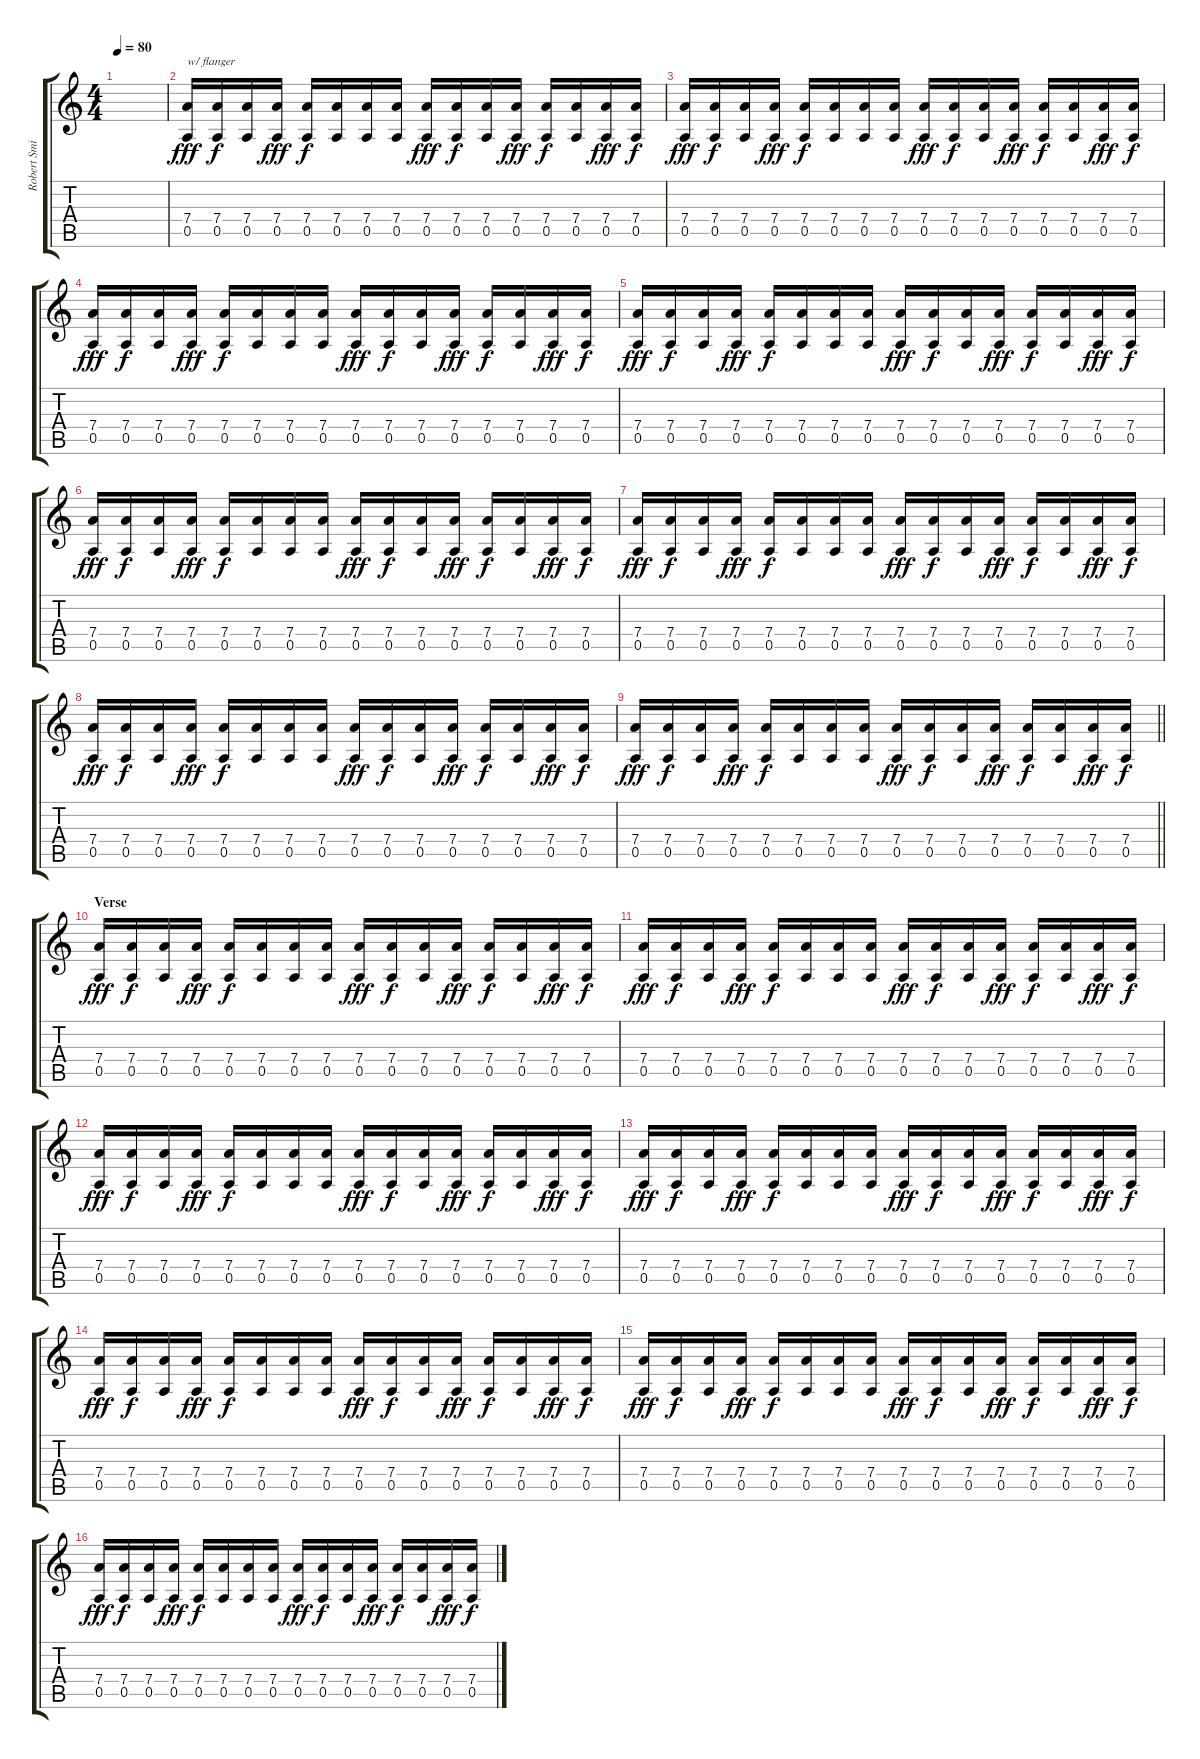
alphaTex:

\track ("Robert Smith 2" "Robert Smi") {instrument electricguitarclean}
\staff {score tabs}
\tuning (E4 B3 G3 D3 A2 E2) {hide}
\ts (4 4)
\tempo 80
\clef g2
\ks c
|
(7.4 0.5).16{txt "w/ flanger" dy fff} (7.4 0.5).16{dy f} (7.4 0.5).16 (7.4 0.5).16{dy fff} (7.4 0.5).16{dy f} (7.4 0.5).16 (7.4 0.5).16 (7.4 0.5).16 (7.4 0.5).16{dy fff} (7.4 0.5).16{dy f} (7.4 0.5).16 (7.4 0.5).16{dy fff} (7.4 0.5).16{dy f} (7.4 0.5).16 (7.4 0.5).16{dy fff} (7.4 0.5).16{dy f} |
(7.4 0.5).16{dy fff} (7.4 0.5).16{dy f} (7.4 0.5).16 (7.4 0.5).16{dy fff} (7.4 0.5).16{dy f} (7.4 0.5).16 (7.4 0.5).16 (7.4 0.5).16 (7.4 0.5).16{dy fff} (7.4 0.5).16{dy f} (7.4 0.5).16 (7.4 0.5).16{dy fff} (7.4 0.5).16{dy f} (7.4 0.5).16 (7.4 0.5).16{dy fff} (7.4 0.5).16{dy f} |
(7.4 0.5).16{dy fff} (7.4 0.5).16{dy f} (7.4 0.5).16 (7.4 0.5).16{dy fff} (7.4 0.5).16{dy f} (7.4 0.5).16 (7.4 0.5).16 (7.4 0.5).16 (7.4 0.5).16{dy fff} (7.4 0.5).16{dy f} (7.4 0.5).16 (7.4 0.5).16{dy fff} (7.4 0.5).16{dy f} (7.4 0.5).16 (7.4 0.5).16{dy fff} (7.4 0.5).16{dy f} |
(7.4 0.5).16{dy fff} (7.4 0.5).16{dy f} (7.4 0.5).16 (7.4 0.5).16{dy fff} (7.4 0.5).16{dy f} (7.4 0.5).16 (7.4 0.5).16 (7.4 0.5).16 (7.4 0.5).16{dy fff} (7.4 0.5).16{dy f} (7.4 0.5).16 (7.4 0.5).16{dy fff} (7.4 0.5).16{dy f} (7.4 0.5).16 (7.4 0.5).16{dy fff} (7.4 0.5).16{dy f} |
(7.4 0.5).16{dy fff} (7.4 0.5).16{dy f} (7.4 0.5).16 (7.4 0.5).16{dy fff} (7.4 0.5).16{dy f} (7.4 0.5).16 (7.4 0.5).16 (7.4 0.5).16 (7.4 0.5).16{dy fff} (7.4 0.5).16{dy f} (7.4 0.5).16 (7.4 0.5).16{dy fff} (7.4 0.5).16{dy f} (7.4 0.5).16 (7.4 0.5).16{dy fff} (7.4 0.5).16{dy f} |
(7.4 0.5).16{dy fff} (7.4 0.5).16{dy f} (7.4 0.5).16 (7.4 0.5).16{dy fff} (7.4 0.5).16{dy f} (7.4 0.5).16 (7.4 0.5).16 (7.4 0.5).16 (7.4 0.5).16{dy fff} (7.4 0.5).16{dy f} (7.4 0.5).16 (7.4 0.5).16{dy fff} (7.4 0.5).16{dy f} (7.4 0.5).16 (7.4 0.5).16{dy fff} (7.4 0.5).16{dy f} |
(7.4 0.5).16{dy fff} (7.4 0.5).16{dy f} (7.4 0.5).16 (7.4 0.5).16{dy fff} (7.4 0.5).16{dy f} (7.4 0.5).16 (7.4 0.5).16 (7.4 0.5).16 (7.4 0.5).16{dy fff} (7.4 0.5).16{dy f} (7.4 0.5).16 (7.4 0.5).16{dy fff} (7.4 0.5).16{dy f} (7.4 0.5).16 (7.4 0.5).16{dy fff} (7.4 0.5).16{dy f} |
\barLineRight lightlight
(7.4 0.5).16{dy fff} (7.4 0.5).16{dy f} (7.4 0.5).16 (7.4 0.5).16{dy fff} (7.4 0.5).16{dy f} (7.4 0.5).16 (7.4 0.5).16 (7.4 0.5).16 (7.4 0.5).16{dy fff} (7.4 0.5).16{dy f} (7.4 0.5).16 (7.4 0.5).16{dy fff} (7.4 0.5).16{dy f} (7.4 0.5).16 (7.4 0.5).16{dy fff} (7.4 0.5).16{dy f} |
\section ("" "Verse")
(7.4 0.5).16{dy fff} (7.4 0.5).16{dy f} (7.4 0.5).16 (7.4 0.5).16{dy fff} (7.4 0.5).16{dy f} (7.4 0.5).16 (7.4 0.5).16 (7.4 0.5).16 (7.4 0.5).16{dy fff} (7.4 0.5).16{dy f} (7.4 0.5).16 (7.4 0.5).16{dy fff} (7.4 0.5).16{dy f} (7.4 0.5).16 (7.4 0.5).16{dy fff} (7.4 0.5).16{dy f} |
(7.4 0.5).16{dy fff} (7.4 0.5).16{dy f} (7.4 0.5).16 (7.4 0.5).16{dy fff} (7.4 0.5).16{dy f} (7.4 0.5).16 (7.4 0.5).16 (7.4 0.5).16 (7.4 0.5).16{dy fff} (7.4 0.5).16{dy f} (7.4 0.5).16 (7.4 0.5).16{dy fff} (7.4 0.5).16{dy f} (7.4 0.5).16 (7.4 0.5).16{dy fff} (7.4 0.5).16{dy f} |
(7.4 0.5).16{dy fff} (7.4 0.5).16{dy f} (7.4 0.5).16 (7.4 0.5).16{dy fff} (7.4 0.5).16{dy f} (7.4 0.5).16 (7.4 0.5).16 (7.4 0.5).16 (7.4 0.5).16{dy fff} (7.4 0.5).16{dy f} (7.4 0.5).16 (7.4 0.5).16{dy fff} (7.4 0.5).16{dy f} (7.4 0.5).16 (7.4 0.5).16{dy fff} (7.4 0.5).16{dy f} |
(7.4 0.5).16{dy fff} (7.4 0.5).16{dy f} (7.4 0.5).16 (7.4 0.5).16{dy fff} (7.4 0.5).16{dy f} (7.4 0.5).16 (7.4 0.5).16 (7.4 0.5).16 (7.4 0.5).16{dy fff} (7.4 0.5).16{dy f} (7.4 0.5).16 (7.4 0.5).16{dy fff} (7.4 0.5).16{dy f} (7.4 0.5).16 (7.4 0.5).16{dy fff} (7.4 0.5).16{dy f} |
(7.4 0.5).16{dy fff} (7.4 0.5).16{dy f} (7.4 0.5).16 (7.4 0.5).16{dy fff} (7.4 0.5).16{dy f} (7.4 0.5).16 (7.4 0.5).16 (7.4 0.5).16 (7.4 0.5).16{dy fff} (7.4 0.5).16{dy f} (7.4 0.5).16 (7.4 0.5).16{dy fff} (7.4 0.5).16{dy f} (7.4 0.5).16 (7.4 0.5).16{dy fff} (7.4 0.5).16{dy f} |
(7.4 0.5).16{dy fff} (7.4 0.5).16{dy f} (7.4 0.5).16 (7.4 0.5).16{dy fff} (7.4 0.5).16{dy f} (7.4 0.5).16 (7.4 0.5).16 (7.4 0.5).16 (7.4 0.5).16{dy fff} (7.4 0.5).16{dy f} (7.4 0.5).16 (7.4 0.5).16{dy fff} (7.4 0.5).16{dy f} (7.4 0.5).16 (7.4 0.5).16{dy fff} (7.4 0.5).16{dy f} |
(7.4 0.5).16{dy fff} (7.4 0.5).16{dy f} (7.4 0.5).16 (7.4 0.5).16{dy fff} (7.4 0.5).16{dy f} (7.4 0.5).16 (7.4 0.5).16 (7.4 0.5).16 (7.4 0.5).16{dy fff} (7.4 0.5).16{dy f} (7.4 0.5).16 (7.4 0.5).16{dy fff} (7.4 0.5).16{dy f} (7.4 0.5).16 (7.4 0.5).16{dy fff} (7.4 0.5).16{dy f}
